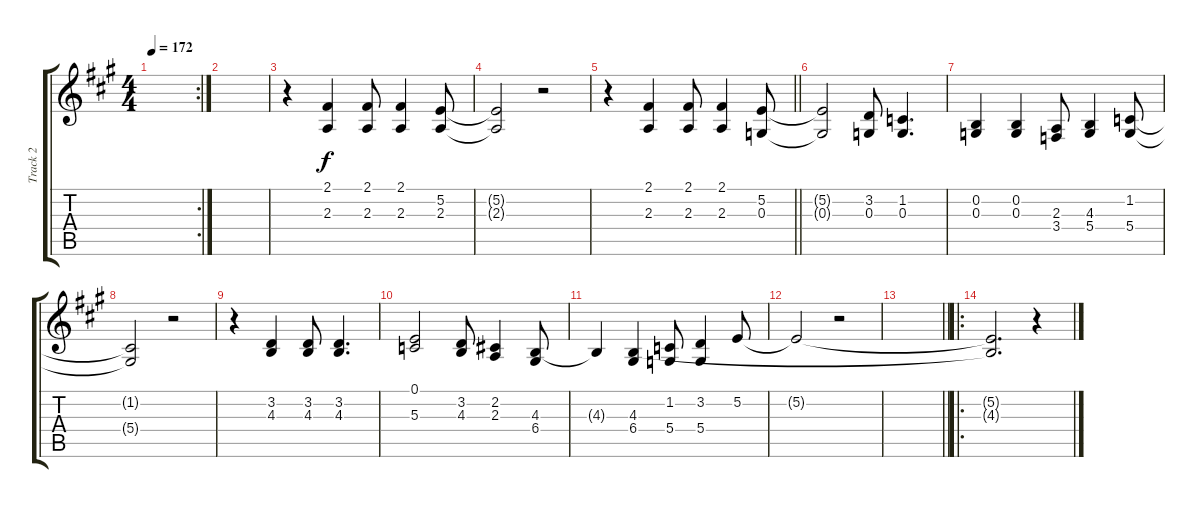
\track ("Track 2" "Track 2") {instrument tenorsax}
\staff {score tabs}
\tuning (E4 B3 G3 D3 A2 E2) {hide}
\rc 2
\ts (4 4)
\tempo 172
\clef g2
\ks a
|
|
r.4 (2.1 2.3).4 (2.1 2.3).8 (2.1 2.3).4 (5.2 2.3).8 |
(5.2{t} 2.3{t}).2 r.2 |
\barLineRight lightlight
r.4 (2.1 2.3).4 (2.1 2.3).8 (2.1 2.3).4 (5.2 0.3).8 |
(5.2{t} 0.3{t}).2 (3.2 0.3).8 (1.2 0.3).4{d} |
(0.2 0.3).4 (0.2 0.3).4 (2.3 3.4).8 (4.3 5.4).4 (1.2 5.4).8 |
(1.2{t} 5.4{t}).2 r.2 |
r.4 (3.2 4.3).4 (3.2 4.3).8 (3.2 4.3).4{d} |
(0.1 5.3).2 (3.2 4.3).8 (2.2 2.3).4 (4.3 6.4).8 |
4.3{t}.4 (4.3 6.4).4 (1.2 5.4).8 (3.2 5.4).4 5.2.8 |
5.2{t}.2 r.2 |
\barLineRight lightlight
|
\ro
(5.2{t} 4.3{t}).2{d} r.4
